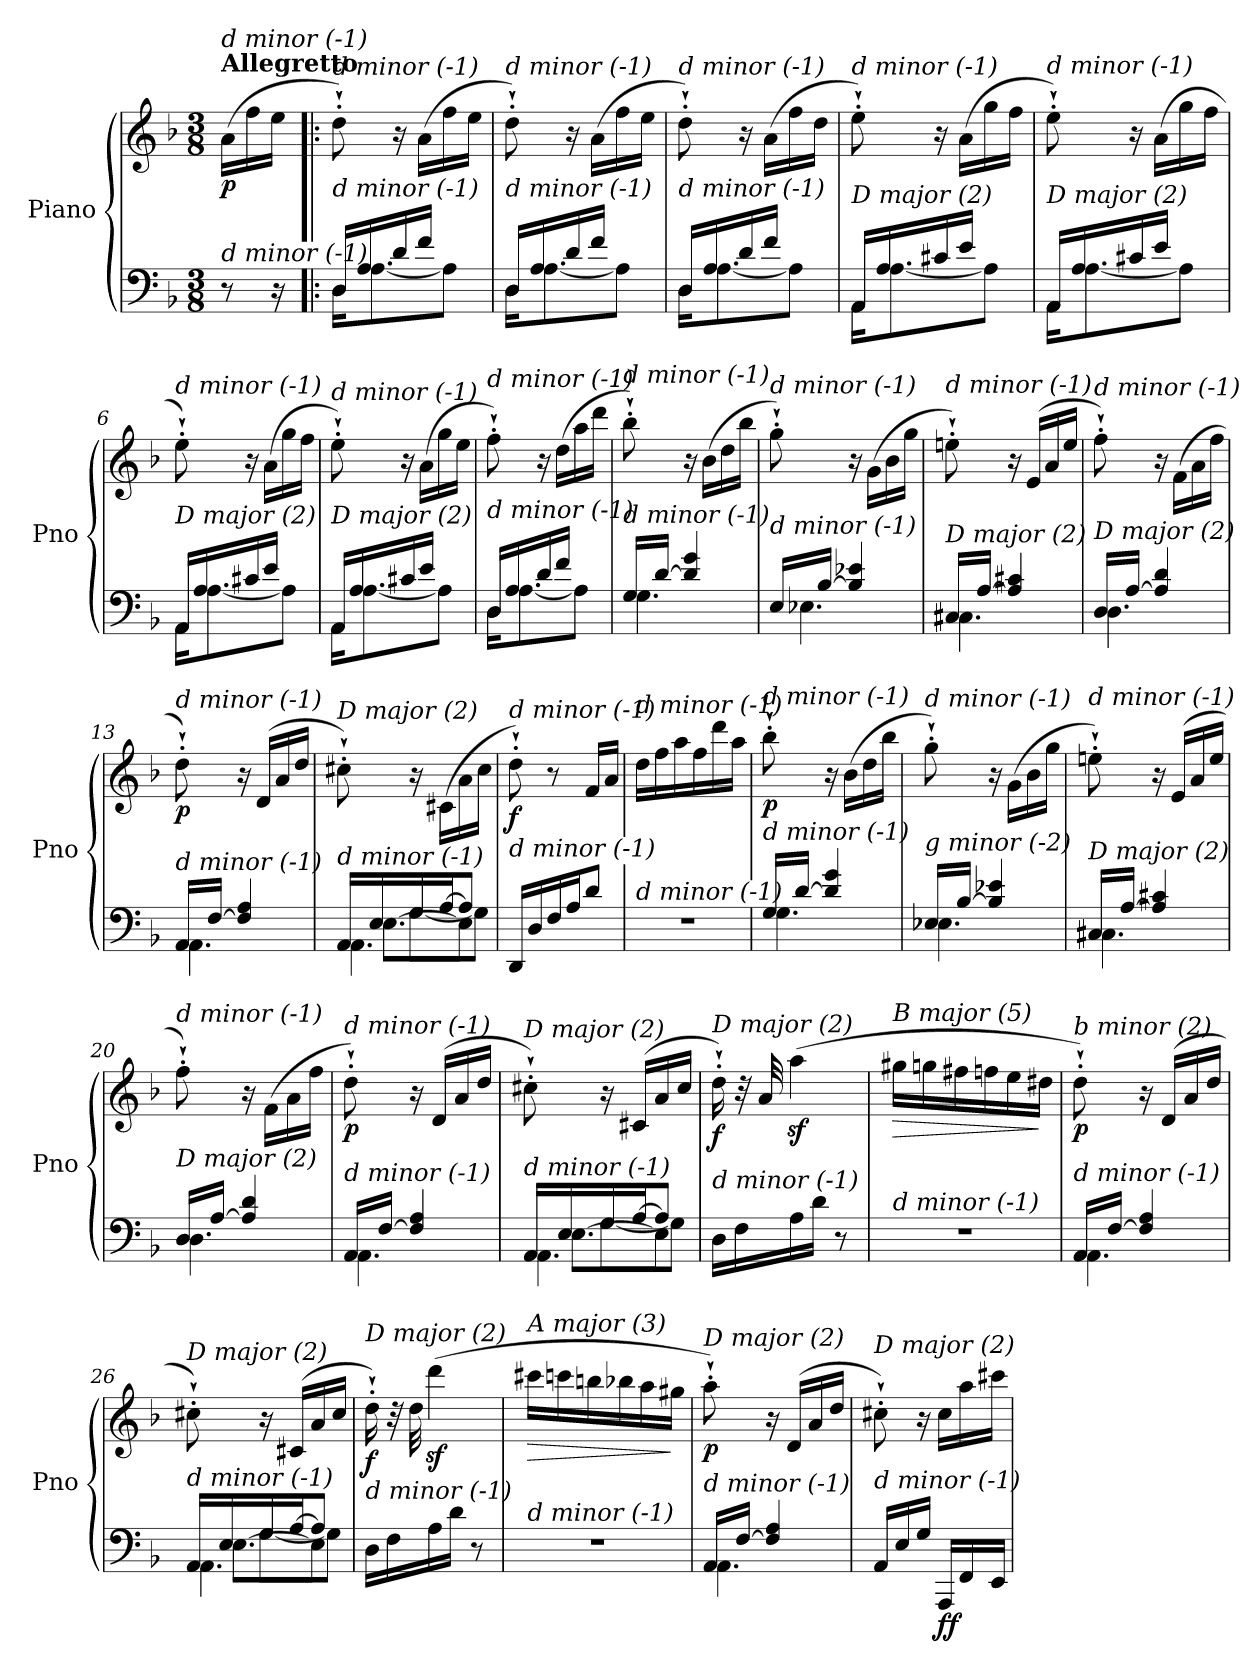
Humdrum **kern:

**kern	**kern	**dynam
*part1	*part1	*part1
*staff2	*staff1	*staff1/2
*I"Piano	*	*
*I'Pno	*	*
*clefF4	*clefG2	*
*k[b-]	*k[b-]	*
*M3/8	*M3/8	*
=	=	=
!	!LO:TX:a:B:t=Allegretto	!
!	!LO:TX:i:t=d minor (-1)	!
!LO:TX:i:t=d minor (-1)	!	!
!	!	!LO:DY:b
8r	(>16a\LL	p
.	16ff\	.
16r	16ee\JJ	.
=1!|:	=1!|:	=1!|:
*^	*	*
!	!	!LO:TX:i:t=d minor (-1)	!
!LO:TX:i:t=d minor (-1)	!	!	!
16D/LL	16D\KL	8dd'`\)	.
16A/	[8.A\	.	.
16d/	.	16r	.
16f/JJ	.	(>16a\LL	.
8ryy	8A\J]	16ff\	.
.	.	16ee\JJ	.
=2	=2	=2	=2
!	!	!LO:TX:i:t=d minor (-1)	!
!LO:TX:i:t=d minor (-1)	!	!	!
16D/LL	16D\KL	8dd'`\)	.
16A/	[8.A\	.	.
16d/	.	16r	.
16f/JJ	.	(>16a\LL	.
8ryy	8A\J]	16ff\	.
.	.	16ee\JJ	.
=3	=3	=3	=3
!	!	!LO:TX:i:t=d minor (-1)	!
!LO:TX:i:t=d minor (-1)	!	!	!
16D/LL	16D\KL	8dd'`\)	.
16A/	[8.A\	.	.
16d/	.	16r	.
16f/JJ	.	(>16a\LL	.
8ryy	8A\J]	16ff\	.
.	.	16dd\JJ	.
!!LO:LB:g=z
=4	=4	=4	=4
!	!	!LO:TX:i:t=d minor (-1)	!
!LO:TX:i:t=D major (2)	!	!	!
16AA/LL	16AA\KL	8ee'`\)	.
16A/	[8.A\	.	.
16c#X/	.	16r	.
16e/JJ	.	(>16a\LL	.
8ryy	8A\J]	16gg\	.
.	.	16ff\JJ	.
!!LO:LB:g=z
=5	=5	=5	=5
!	!	!LO:TX:i:t=d minor (-1)	!
!LO:TX:i:t=D major (2)	!	!	!
16AA/LL	16AA\KL	8ee'`\)	.
16A/	[8.A\	.	.
16c#X/	.	16r	.
16e/JJ	.	(>16a\LL	.
8ryy	8A\J]	16gg\	.
.	.	16ff\JJ	.
=6	=6	=6	=6
!	!	!LO:TX:i:t=d minor (-1)	!
!LO:TX:i:t=D major (2)	!	!	!
16AA/LL	16AA\KL	8ee'`\)	.
16A/	[8.A\	.	.
16c#X/	.	16r	.
16e/JJ	.	(>16a\LL	.
8ryy	8A\J]	16gg\	.
.	.	16ff\JJ	.
=7	=7	=7	=7
!	!	!LO:TX:i:t=d minor (-1)	!
!LO:TX:i:t=D major (2)	!	!	!
16AA/LL	16AA\KL	8ee'`\)	.
16A/	[8.A\	.	.
16c#X/	.	16r	.
16e/JJ	.	(>16a\LL	.
8ryy	8A\J]	16gg\	.
.	.	16ee\JJ	.
=8	=8	=8	=8
!	!	!LO:TX:i:t=d minor (-1)	!
!LO:TX:i:t=d minor (-1)	!	!	!
16D/LL	16D\KL	8ff'`\)	.
16A/	[8.A\	.	.
16d/	.	16r	.
16f/JJ	.	(>16dd\LL	.
8ryy	8A\J]	16aa\	.
.	.	16ddd\JJ	.
!!LO:LB:g=z
=9	=9	=9	=9
!	!	!LO:TX:i:t=d minor (-1)	!
!LO:TX:i:t=d minor (-1)	!	!	!
!	!	!	!LO:DY:b
16G/LL	4.G\	8bb-'`\)	other-dynamics
[16d/JJ	.	.	.
4d/] 4g/	.	16r	.
.	.	(>16b-\LL	.
.	.	16dd\	.
.	.	16bb-\JJ	.
!!LO:LB:g=z
=10	=10	=10	=10
!	!	!LO:TX:i:t=d minor (-1)	!
!LO:TX:i:t=d minor (-1)	!	!	!
16E/LL	4.E-X\	8gg'`\)	.
[16B-/JJ	.	.	.
4B-/] 4e-X/	.	16r	.
.	.	(>16g\LL	.
.	.	16b-\	.
.	.	16gg\JJ	.
=11	=11	=11	=11
!	!	!LO:TX:i:t=d minor (-1)	!
!LO:TX:i:t=D major (2)	!	!	!
!	!	!	!LO:DY:b
16C#X/LL	4.C#\	8een'`\)	other-dynamics
[16A/JJ	.	.	.
4A/] 4c#X/	.	16r	.
.	.	(<16e/LL	.
.	.	16a/	.
.	.	16ee/JJ	.
=12	=12	=12	=12
!	!	!LO:TX:i:t=d minor (-1)	!
!LO:TX:i:t=D major (2)	!	!	!
16D/LL	4.D\	8ff'`\)	.
[16A/JJ	.	.	.
4A/] 4d/	.	16r	.
.	.	(>16f\LL	.
.	.	16a\	.
.	.	16ff\JJ	.
=13	=13	=13	=13
!	!	!LO:TX:i:t=d minor (-1)	!
!LO:TX:i:t=d minor (-1)	!	!	!
!	!	!	!LO:DY:b
16AA/LL	4.AA\	8dd'`\)	p
[16F/JJ	.	.	.
4F/] 4A/	.	16r	.
!	!	!	!LO:DY:b
.	.	(<16d/LL	other-dynamics
.	.	16a/	.
.	.	16dd/JJ	.
!!LO:PB:g=z
=14	=14	=14	=14
*^	*^	*	*
!	!	!	!	!LO:TX:i:t=D major (2)	!
!LO:TX:i:t=d minor (-1)	!	!	!	!	!
16AA/LL	4.AA\	16ryy	8ryy	8cc#X'`\)	.
16E/	.	[8.E\L	.	.	.
16G/	.	.	[8G\L	16r	.
[16A/J	.	.	.	(>16c#X\LL	.
8A/J]	.	8E\J]	8G\J]	16a\	.
.	.	.	.	16cc#\JJ	.
*v	*v	*v	*v	*	*
!!LO:LB:g=z
=15	=15	=15
!	!LO:TX:i:t=d minor (-1)	!
!LO:TX:i:t=d minor (-1)	!	!
!	!	!LO:DY:b
16DD/LL	8dd'`\)	f
16D/	.	.
16F/	8r	.
16A/J	.	.
8d/J	16f/LL	.
.	16a/JJ	.
=16	=16	=16
!	!LO:TX:i:t=d minor (-1)	!
!LO:TX:i:t=d minor (-1)	!	!
4.r	16dd\LL	.
.	16ff\	.
.	16aa\	.
.	16ff\	.
.	16ddd\	.
.	16aa\JJ	.
=17	=17	=17
*^	*	*
!	!	!LO:TX:i:t=d minor (-1)	!
!LO:TX:i:t=d minor (-1)	!	!	!
!	!	!	!LO:DY:b
16G/LL	4.G\	8bb-'`\	p
[16d/JJ	.	.	.
4d/] 4g/	.	16r	.
!	!	!	!LO:DY:b
.	.	(>16b-\LL	other-dynamics
.	.	16dd\	.
.	.	16bb-\JJ	.
=18	=18	=18	=18
!	!	!LO:TX:i:t=d minor (-1)	!
!LO:TX:i:t=g minor (-2)	!	!	!
16E-X/LL	4.E-\	8gg'`\)	.
[16B-/JJ	.	.	.
4B-/] 4e-X/	.	16r	.
.	.	(>16g\LL	.
.	.	16b-\	.
.	.	16gg\JJ	.
=19	=19	=19	=19
!	!	!LO:TX:i:t=d minor (-1)	!
!LO:TX:i:t=D major (2)	!	!	!
!	!	!	!LO:DY:b
16C#X/LL	4.C#\	8een'`\)	other-dynamics
[16A/JJ	.	.	.
4A/] 4c#X/	.	16r	.
.	.	(<16e/LL	.
.	.	16a/	.
.	.	16ee/JJ	.
!!LO:LB:g=z
=20	=20	=20	=20
!	!	!LO:TX:i:t=d minor (-1)	!
!LO:TX:i:t=D major (2)	!	!	!
16D/LL	4.D\	8ff'`\)	.
[16A/JJ	.	.	.
4A/] 4d/	.	16r	.
.	.	(>16f\LL	.
.	.	16a\	.
.	.	16ff\JJ	.
=21	=21	=21	=21
!	!	!LO:TX:i:t=d minor (-1)	!
!LO:TX:i:t=d minor (-1)	!	!	!
!	!	!	!LO:DY:b
16AA/LL	4.AA\	8dd'`\)	p
[16F/JJ	.	.	.
4F/] 4A/	.	16r	.
!	!	!	!LO:DY:b
.	.	(<16d/LL	other-dynamics
.	.	16a/	.
.	.	16dd/JJ	.
=22	=22	=22	=22
*^	*^	*	*
!	!	!	!	!LO:TX:i:t=D major (2)	!
!LO:TX:i:t=d minor (-1)	!	!	!	!	!
16AA/LL	4.AA\	16ryy	8ryy	8cc#X'`\)	.
16E/	.	[8.E\L	.	.	.
16G/	.	.	[8G\L	16r	.
[16A/J	.	.	.	(<16c#X/LL	.
8A/J]	.	8E\J]	8G\J]	16a/	.
.	.	.	.	16cc#/JJ	.
*v	*v	*v	*v	*	*
=23	=23	=23
!	!LO:TX:i:t=D major (2)	!
!LO:TX:i:t=d minor (-1)	!	!
!	!	!LO:DY:b
16D\LL	16dd'`\)	f
16F\	32r	.
.	32a/	.
16A\	(>4aaz<\	.
16d\JJ	.	.
8r	.	.
=24	=24	=24
!	!LO:TX:i:t=B major (5)	!
!LO:TX:i:t=d minor (-1)	!	!
!	!	!LO:HP:b
4.r	16gg#X\LL	>
.	16ggn\	.
.	16ff#X\	.
.	16ffn\	.
.	16ee\	.
.	16dd#Xi\JJ	]
!!LO:LB:g=z
=25	=25	=25
*^	*	*
!	!	!LO:TX:i:t=b minor (2)	!
!LO:TX:i:t=d minor (-1)	!	!	!
!	!	!	!LO:DY:b
16AA/LL	4.AA\	8dd'`\)	p
[16F/JJ	.	.	.
4F/] 4A/	.	16r	.
!	!	!	!LO:DY:b
.	.	(<16d/LL	other-dynamics
.	.	16a/	.
.	.	16dd/JJ	.
=26	=26	=26	=26
*^	*^	*	*
!	!	!	!	!LO:TX:i:t=D major (2)	!
!LO:TX:i:t=d minor (-1)	!	!	!	!	!
16AA/LL	4.AA\	16ryy	8ryy	8cc#X'`\)	.
16E/	.	[8.E\L	.	.	.
16G/	.	.	[8G\L	16r	.
[16A/J	.	.	.	(<16c#X/LL	.
8A/J]	.	8E\J]	8G\J]	16a/	.
.	.	.	.	16cc#/JJ	.
*v	*v	*v	*v	*	*
=27	=27	=27
!	!LO:TX:i:t=D major (2)	!
!LO:TX:i:t=d minor (-1)	!	!
!	!	!LO:DY:b
16D\LL	16dd'`\)	f
16F\	32r	.
.	32dd\	.
16A\	(>4dddz<\	.
16d\JJ	.	.
8r	.	.
=28	=28	=28
!	!LO:TX:i:t=A major (3)	!
!LO:TX:i:t=d minor (-1)	!	!
!	!	!LO:HP:b
4.r	16ccc#X\LL	>
.	16cccn\	.
.	16bbn\	.
.	16bb-X\	.
.	16aa\	.
.	16gg#X\JJ	]
=29	=29	=29
*^	*	*
!	!	!LO:TX:i:t=D major (2)	!
!LO:TX:i:t=d minor (-1)	!	!	!
!	!	!	!LO:DY:b
16AA/LL	4.AA\	8aa'`\)	p
[16F/JJ	.	.	.
4F/] 4A/	.	16r	.
!	!	!	!LO:DY:b
.	.	(<16d/LL	other-dynamics
.	.	16a/	.
.	.	16dd/JJ	.
*v	*v	*	*
!!LO:LB:g=z
=30	=30	=30
!	!LO:TX:i:t=D major (2)	!
!LO:TX:i:t=d minor (-1)	!	!
16AA/LL	8cc#X'`\)	.
16E/	.	.
16G/JJ	16r	.
!	!	!LO:DY:b=2
!	!	!LO:DY:n=1:b
16AAA/LL	16cc#\LL	f f
16FF/	16aa\	.
16EE/JJ	16ccc#X\JJ	.
=	=	=
*-	*-	*-
